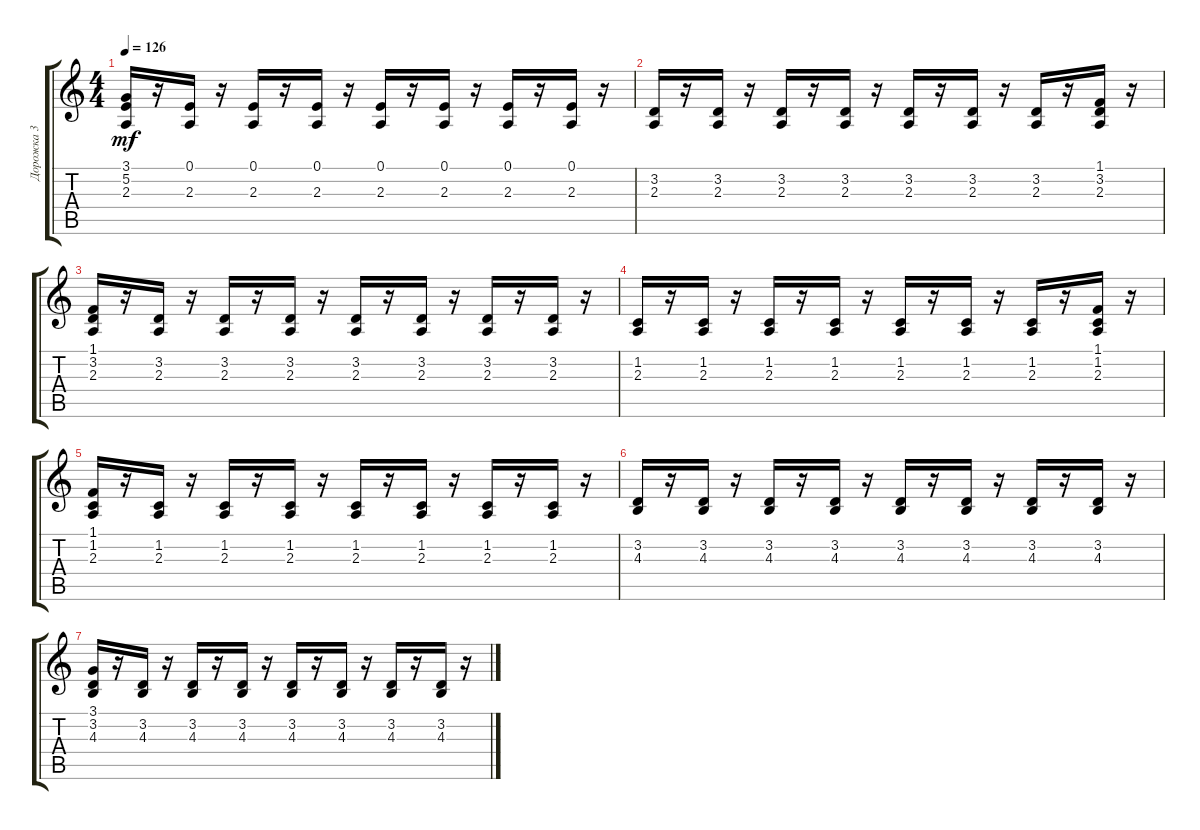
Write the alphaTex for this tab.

\track ("Дорожка 3" "Дорожка 3") {instrument electricpiano2}
\staff {score tabs}
\tuning (E4 B3 G3 D3 A2 E2) {hide}
\ts (4 4)
\tempo 126
\clef g2
\ks c
(3.1 5.2 2.3).16{dy mf} r.16 (0.1 2.3).16 r.16 (0.1 2.3).16 r.16 (0.1 2.3).16 r.16 (0.1 2.3).16 r.16 (0.1 2.3).16 r.16 (0.1 2.3).16 r.16 (0.1 2.3).16 r.16 |
(3.2 2.3).16 r.16 (3.2 2.3).16 r.16 (3.2 2.3).16 r.16 (3.2 2.3).16 r.16 (3.2 2.3).16 r.16 (3.2 2.3).16 r.16 (3.2 2.3).16 r.16 (1.1 3.2 2.3).16 r.16 |
(1.1 3.2 2.3).16 r.16 (3.2 2.3).16 r.16 (3.2 2.3).16 r.16 (3.2 2.3).16 r.16 (3.2 2.3).16 r.16 (3.2 2.3).16 r.16 (3.2 2.3).16 r.16 (3.2 2.3).16 r.16 |
(1.2 2.3).16 r.16 (1.2 2.3).16 r.16 (1.2 2.3).16 r.16 (1.2 2.3).16 r.16 (1.2 2.3).16 r.16 (1.2 2.3).16 r.16 (1.2 2.3).16 r.16 (1.1 1.2 2.3).16 r.16 |
(1.1 1.2 2.3).16 r.16 (1.2 2.3).16 r.16 (1.2 2.3).16 r.16 (1.2 2.3).16 r.16 (1.2 2.3).16 r.16 (1.2 2.3).16 r.16 (1.2 2.3).16 r.16 (1.2 2.3).16 r.16 |
(3.2 4.3).16 r.16 (3.2 4.3).16 r.16 (3.2 4.3).16 r.16 (3.2 4.3).16 r.16 (3.2 4.3).16 r.16 (3.2 4.3).16 r.16 (3.2 4.3).16 r.16 (3.2 4.3).16 r.16 |
(3.1 3.2 4.3).16 r.16 (3.2 4.3).16 r.16 (3.2 4.3).16 r.16 (3.2 4.3).16 r.16 (3.2 4.3).16 r.16 (3.2 4.3).16 r.16 (3.2 4.3).16 r.16 (3.2 4.3).16 r.16
